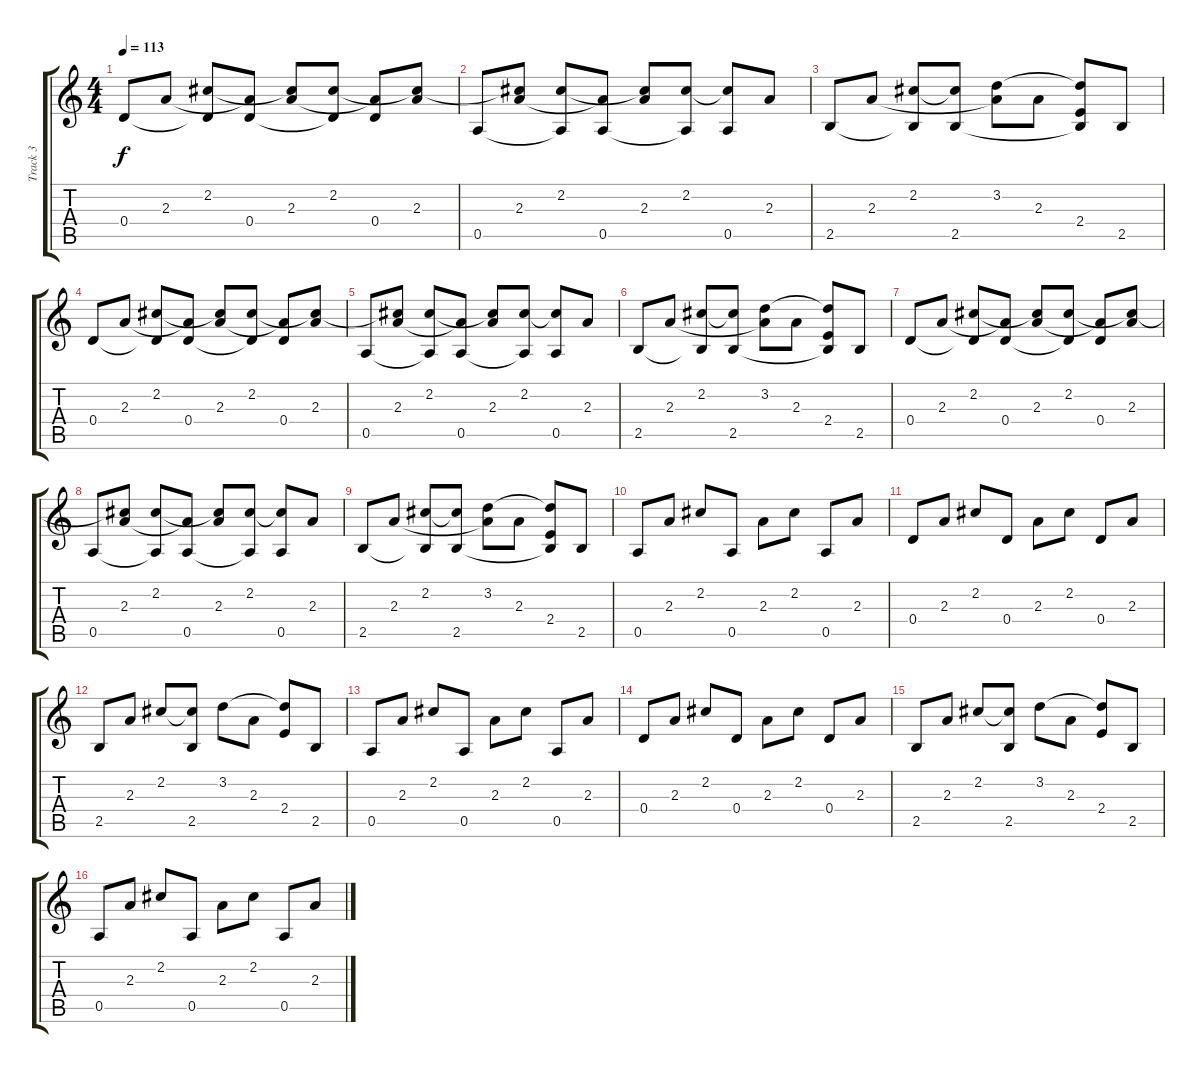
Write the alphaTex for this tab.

\track ("Track 3" "Track 3") {instrument electricguitarmuted}
\staff {score tabs}
\tuning (E4 B3 G3 D3 A2 E2) {hide}
\ts (4 4)
\tempo 113
\clef g2
\ks c
0.4.8{dy f} 2.3.8 (2.2 0.4{t}).8 (2.3{t} 0.4).8 (2.2{t} 2.3).8 (2.2 0.4{t}).8 (2.3{t} 0.4).8 (2.2{t} 2.3).8 |
0.5.8 (2.2{t} 2.3).8 (2.2 0.5{t}).8 (2.3{t} 0.5).8 (2.2{t} 2.3).8 (2.2 0.5{t}).8 (2.2{t} 0.5).8 2.3.8 |
2.5.8 2.3.8 (2.2 2.5{t}).8 (2.2{t} 2.5).8 (3.2 2.3{t}).8 2.3.8 (3.2{t} 2.4 2.5{t}).8 2.5.8 |
0.4.8 2.3.8 (2.2 0.4{t}).8 (2.3{t} 0.4).8 (2.2{t} 2.3).8 (2.2 0.4{t}).8 (2.3{t} 0.4).8 (2.2{t} 2.3).8 |
0.5.8 (2.2{t} 2.3).8 (2.2 0.5{t}).8 (2.3{t} 0.5).8 (2.2{t} 2.3).8 (2.2 0.5{t}).8 (2.2{t} 0.5).8 2.3.8 |
2.5.8 2.3.8 (2.2 2.5{t}).8 (2.2{t} 2.5).8 (3.2 2.3{t}).8 2.3.8 (3.2{t} 2.4 2.5{t}).8 2.5.8 |
0.4.8 2.3.8 (2.2 0.4{t}).8 (2.3{t} 0.4).8 (2.2{t} 2.3).8 (2.2 0.4{t}).8 (2.3{t} 0.4).8 (2.2{t} 2.3).8 |
0.5.8 (2.2{t} 2.3).8 (2.2 0.5{t}).8 (2.3{t} 0.5).8 (2.2{t} 2.3).8 (2.2 0.5{t}).8 (2.2{t} 0.5).8 2.3.8 |
2.5.8 2.3.8 (2.2 2.5{t}).8 (2.2{t} 2.5).8 (3.2 2.3{t}).8 2.3.8 (3.2{t} 2.4 2.5{t}).8 2.5.8 |
0.5.8 2.3.8 2.2.8 0.5.8 2.3.8 2.2.8 0.5.8 2.3.8 |
0.4.8 2.3.8 2.2.8 0.4.8 2.3.8 2.2.8 0.4.8 2.3.8 |
2.5.8 2.3.8 2.2.8 (2.2{t} 2.5).8 3.2.8 2.3.8 (3.2{t} 2.4).8 2.5.8 |
0.5.8 2.3.8 2.2.8 0.5.8 2.3.8 2.2.8 0.5.8 2.3.8 |
0.4.8 2.3.8 2.2.8 0.4.8 2.3.8 2.2.8 0.4.8 2.3.8 |
2.5.8 2.3.8 2.2.8 (2.2{t} 2.5).8 3.2.8 2.3.8 (3.2{t} 2.4).8 2.5.8 |
0.5.8 2.3.8 2.2.8 0.5.8 2.3.8 2.2.8 0.5.8 2.3.8
